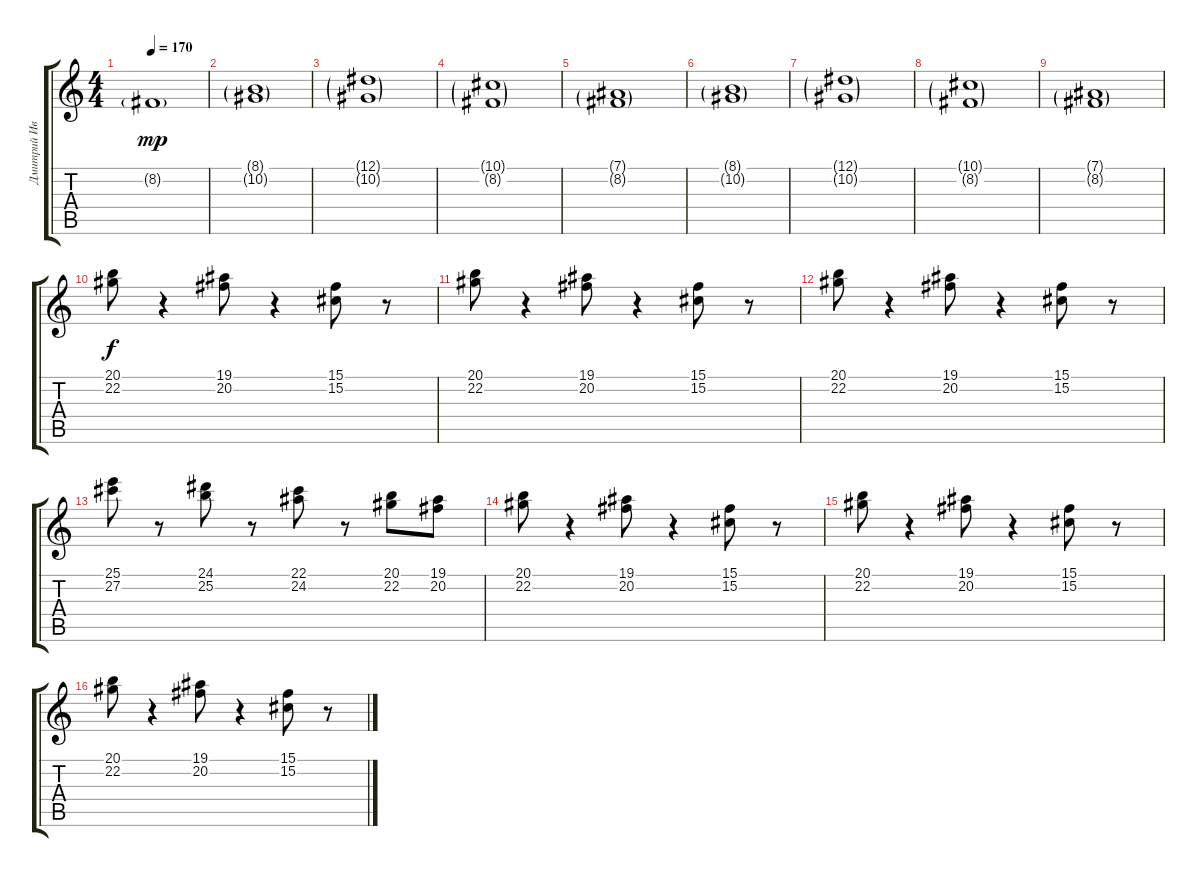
\track ("Дмитрий Иванов" "Дмитрий Ив") {instrument stringensemble1}
\staff {score tabs}
\tuning (Eb4 Bb3 Gb3 Db3 Ab2 Eb2) {hide}
\ts (4 4)
\tempo 170
\clef g2
\ks c
8.2{g}.1{dy mp volume 13} |
(8.1{g} 10.2{g}).1 |
(12.1{g} 10.2{g}).1 |
(10.1{g} 8.2{g}).1 |
(7.1{g} 8.2{g}).1 |
(8.1{g} 10.2{g}).1 |
(12.1{g} 10.2{g}).1 |
(10.1{g} 8.2{g}).1 |
(7.1{g} 8.2{g}).1 |
(20.1 22.2).8{dy f volume 9} r.4 (19.1 20.2).8 r.4 (15.1 15.2).8 r.8 |
(20.1 22.2).8 r.4 (19.1 20.2).8 r.4 (15.1 15.2).8 r.8 |
(20.1 22.2).8 r.4 (19.1 20.2).8 r.4 (15.1 15.2).8 r.8 |
(25.1 27.2).8 r.8 (24.1 25.2).8 r.8 (22.1 24.2).8 r.8 (20.1 22.2).8 (19.1 20.2).8 |
(20.1 22.2).8 r.4 (19.1 20.2).8 r.4 (15.1 15.2).8 r.8 |
(20.1 22.2).8 r.4 (19.1 20.2).8 r.4 (15.1 15.2).8 r.8 |
(20.1 22.2).8 r.4 (19.1 20.2).8 r.4 (15.1 15.2).8 r.8
